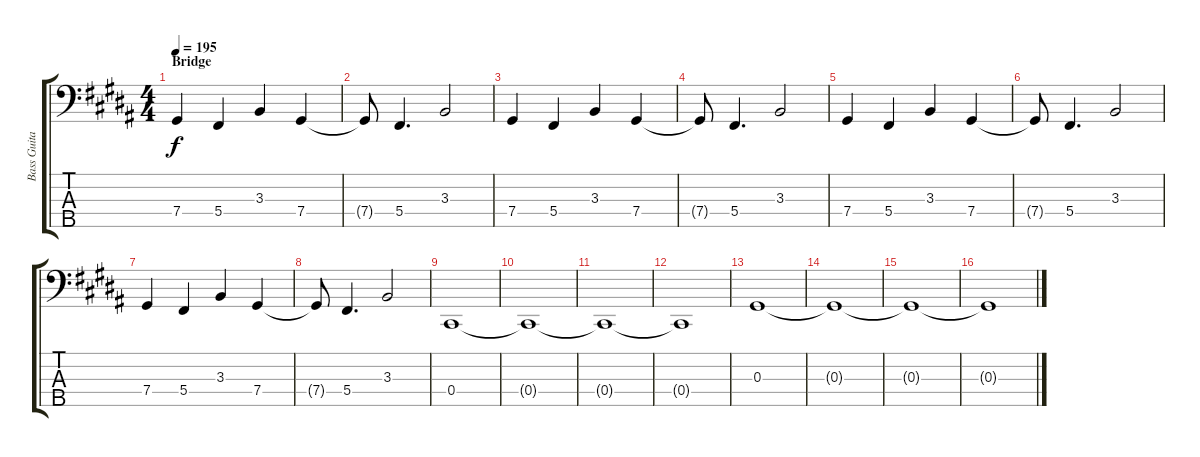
\track ("Bass Guitar" "Bass Guita") {instrument electricbassfinger}
\staff {score tabs}
\tuning (Gb2 Db2 Ab1 Db1 Ab0) {hide}
\ts (4 4)
\section ("" "Bridge")
\tempo 195
\clef f4
\ks b
7.4.4{dy f} 5.4.4 3.3.4 7.4.4 |
7.4{t}.8 5.4.4{d} 3.3.2 |
7.4.4 5.4.4 3.3.4 7.4.4 |
7.4{t}.8 5.4.4{d} 3.3.2 |
7.4.4 5.4.4 3.3.4 7.4.4 |
7.4{t}.8 5.4.4{d} 3.3.2 |
7.4.4 5.4.4 3.3.4 7.4.4 |
7.4{t}.8 5.4.4{d} 3.3.2 |
0.4.1 |
0.4{t}.1 |
0.4{t}.1 |
0.4{t}.1 |
0.3.1 |
0.3{t}.1 |
0.3{t}.1 |
0.3{t}.1
